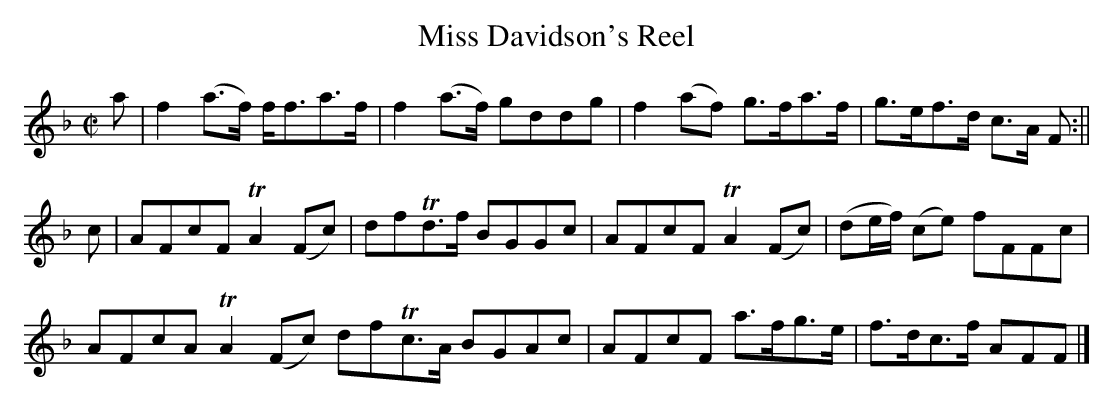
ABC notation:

X:1
T:Miss Davidson's Reel
M:C|
L:1/8
K:F
U:T=!trill!
a | f2 (a>f) f<fa>f | f2 (a>f) gddg | f2 (af) g>fa>f | g>ef>d c>A F :||
c | AFcF TA2 (Fc) | dfTd>f BGGc |AFcF TA2 (Fc) | (de/f/) (ce) fFFc |
AFcA TA2 (Fc) dfTc>A BGAc | AFcF a>fg>e | f>dc>f AFF |]
